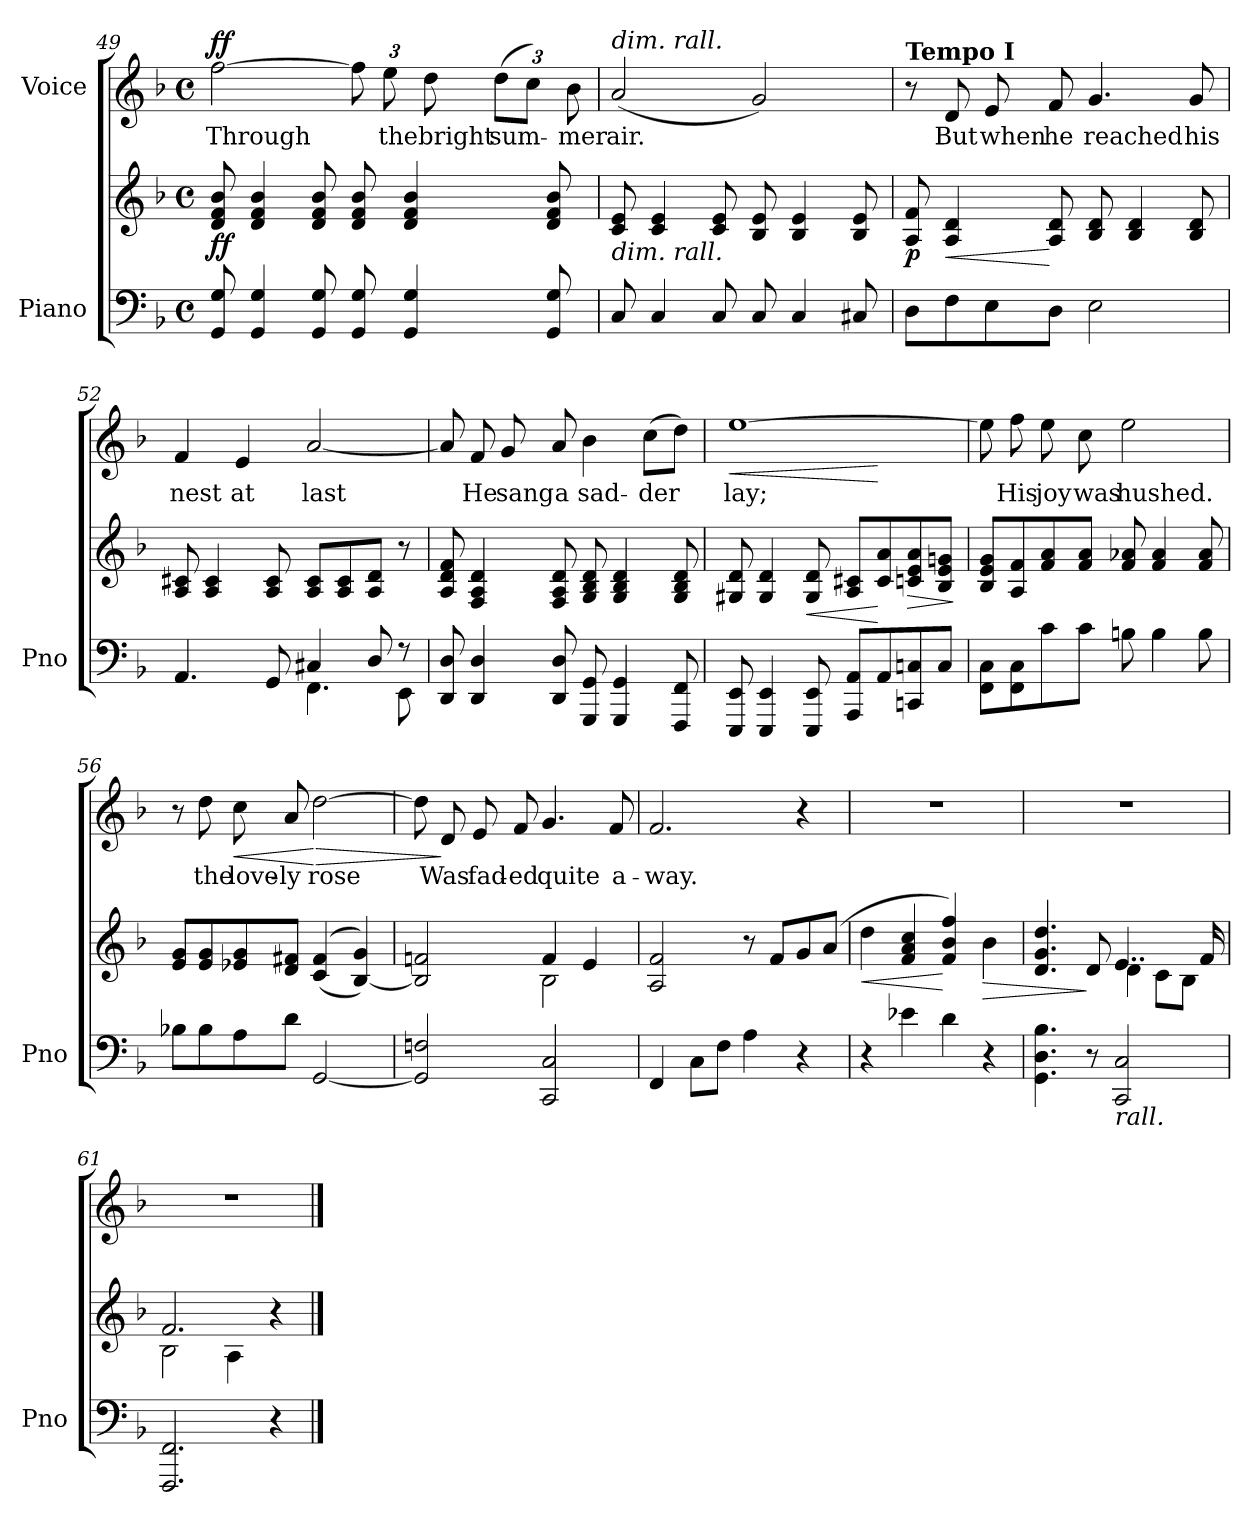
**kern	**kern	**dynam	**kern	**text	**dynam
*part2	*part2	*part2	*part1	*part1	*part1
*staff3	*staff2	*staff2/3	*staff1	*staff1	*staff1
*I"Piano	*	*	*I"Voice	*	*
*I'Pno	*	*	*	*	*
!!LO:PB:g=z
*clefF4	*clefG2	*	*clefG2	*	*
*k[b-]	*k[b-]	*	*k[b-]	*	*
*M4/4	*M4/4	*	*M4/4	*	*
*met(c)	*met(c)	*	*met(c)	*	*
=49	=49	=49	=49	=49	=49
!	!	!LO:DY:b	!	!LO:LY:b	!LO:DY:a
8GG/ 8G/	8d/ 8f/ 8b-/	ff	[2ff\	Through	ff
4GG/ 4G/	4d/ 4f/ 4b-/	.	.	.	.
8GG/ 8G/	8d/ 8f/ 8b-/	.	.	.	.
*	*	*	*Xbrackettup	*	*
8GG/ 8G/	8d/ 8f/ 8b-/	.	12ff\]	.	.
!	!	!	!	!LO:LY:b	!
.	.	.	12ee\	the	.
4GG/ 4G/	4d/ 4f/ 4b-/	.	.	.	.
!	!	!	!	!LO:LY:b	!
.	.	.	12dd\	bright	.
!	!	!	!	!LO:LY:b	!
.	.	.	(12dd\L	sum-	.
.	.	.	12cc\J)	.	.
8GG/ 8G/	8d/ 8f/ 8b-/	.	.	.	.
!	!	!	!	!LO:LY:b	!
.	.	.	12b-\	-mer	.
=50	=50	=50	=50	=50	=50
!	!	!	!LO:TX:a:i:t=dim.                    rall.	!	!
!	!LO:TX:b:i:t=dim.                     rall.	!	!	!	!
!	!	!	!	!LO:LY:b	!
8C/	8c/ 8e/	.	(2a/	air.	.
4C/	4c/ 4e/	.	.	.	.
8C/	8c/ 8e/	.	.	.	.
8C/	8B-/ 8e/	.	2g/)	.	.
4C/	4B-/ 4e/	.	.	.	.
8C#X/	8B-/ 8e/	.	.	.	.
=51	=51	=51	=51	=51	=51
!	!	!	!LO:TX:a:B:t=Tempo I	!	!
!	!	!LO:DY:b	!	!	!
8D\L	8A/ 8f/	p	8r	.	.
!	!	!LO:HP:b	!	!LO:LY:b	!
8F\	4A/ 4d/	<	8d/	But	.
!	!	!	!	!LO:LY:b	!
8E\	.	.	8e/	when	.
!	!	!	!	!LO:LY:b	!
8D\J	8A/ 8d/	[	8f/	he	.
!	!	!	!	!LO:LY:b	!
2E\	8B-/ 8d/	.	4.g/	reached	.
.	4B-/ 4d/	.	.	.	.
!	!	!	!	!LO:LY:b	!
.	8B-/ 8d/	.	8g/	his	.
!!LO:LB:g=z
=52	=52	=52	=52	=52	=52
*^	*	*	*	*	*
!	!	!	!	!	!LO:LY:b	!
4.AA/	2ryy	8A/ 8c#X/	.	4f/	nest	.
.	.	4A/ 4c#/	.	.	.	.
!	!	!	!	!	!LO:LY:b	!
.	.	.	.	4e/	at	.
8GG/	.	8A/ 8c#/	.	.	.	.
!	!	!	!	!	!LO:LY:b	!
4C#X/	4.FF\	8A/ 8c#/L	.	[2a/	last	.
.	.	8A/ 8c#/	.	.	.	.
8D/	.	8A/ 8d/J	.	.	.	.
8r	8EE\	8r	.	.	.	.
*v	*v	*	*	*	*	*
=53	=53	=53	=53	=53	=53
8DD/ 8D/	8A/ 8d/ 8f/	.	8a/]	.	.
!	!	!	!	!LO:LY:b	!
4DD/ 4D/	4F/ 4A/ 4d/	.	8f/	He	.
!	!	!	!	!LO:LY:b	!
.	.	.	8g/	sang	.
!	!	!	!	!LO:LY:b	!
8DD/ 8D/	8F/ 8A/ 8d/	.	8a/	a	.
!	!	!	!	!LO:LY:b	!
8GGG/ 8GG/	8G/ 8B-/ 8d/	.	4b-\	sad-	.
4GGG/ 4GG/	4G/ 4B-/ 4d/	.	.	.	.
!	!	!	!	!LO:LY:b	!
.	.	.	(8cc\L	-der	.
8FFF/ 8FF/	8G/ 8B-/ 8d/	.	8dd\J)	.	.
=54	=54	=54	=54	=54	=54
!	!	!	!	!LO:LY:b	!LO:HP:b
*	*	*	*^	*	*
8EEE/ 8EE/	8G#X/ 8d/	.	[>1ee	2ryy	lay;	<
4EEE/ 4EE/	4G#/ 4d/	.	.	.	.	.
!	!	!LO:HP:b	!	!	!	!
8EEE/ 8EE/	8G#/ 8d/	<	.	.	.	.
8AAA/ 8AA/L	8A/ 8c#X/L	.	.	8ryy	.	.
8AA/	8c#/ 8a/	[	.	8ryy	.	[
!	!	!LO:HP:b	!	!	!	!
8CCn/ 8Cn/	8cn/ 8e/ 8a/	>	.	4ryy	.	.
8C/J	8B-/ 8e/ 8gn/J	.	.	.	.	.
*	*	*	*v	*v	*	*
.	.	]	.	.	.
!!LO:LB:g=z
=55	=55	=55	=55	=55	=55
8FF\ 8C\L	8B-/ 8e/ 8g/L	.	8ee\]	.	.
!	!	!LO:DY:b	!	!LO:LY:b	!
!	!	!LO:DY:n=1:b	!	!	!LO:DY:a
!	!	!	!	!	!LO:DY:n=1:a
8FF\ 8C\	8A/ 8f/	p other-dynamics	8ff\	His	p other-dynamics
!	!	!	!	!LO:LY:b	!
8c\	8f/ 8a/	.	8ee\	joy	.
!	!	!	!	!LO:LY:b	!
8c\J	8f/ 8a/J	.	8cc\	was	.
!	!	!	!	!LO:LY:b	!
8Bn\	8f/ 8a-X/	.	2ee\	hushed.	.
4B\	4f/ 4a-/	.	.	.	.
8B\	8f/ 8a-/	.	.	.	.
=56	=56	=56	=56	=56	=56
8B-X\L	8e/ 8g/L	.	8r	.	.
!	!	!LO:DY:b	!	!LO:LY:b	!
!	!	!LO:DY:n=1:b	!	!	!LO:DY:a
!	!	!	!	!	!LO:DY:n=1:a
8B-\	8e/ 8g/	pp other-dynamics	8dd\	the	pp other-dynamics
!	!	!	!	!LO:LY:b	!LO:HP:b
8A\	8e-X/ 8g/	.	8cc\	love-	<
!	!	!	!	!LO:LY:b	!
8d\J	8d/ 8f#X/J	.	8a/	-ly	.
!	!	!	!	!LO:LY:b	!LO:HP:n=1:b
[2GG/	((>4c/ 4f#/	.	[2dd\	rose	[ >
.	[4B-/ 4g/))	.	.	.	.
=57	=57	=57	=57	=57	=57
*	*^	*	*	*	*
2GG/] 2Fn/	2B-/] 2fn/	2ryy	.	8dd\]	.	.
!	!	!	!	!	!LO:LY:b	!
.	.	.	.	8d/	Was	]
!	!	!	!	!	!LO:LY:b	!
.	.	.	.	8e/	fad-	.
!	!	!	!	!	!LO:LY:b	!
.	.	.	.	8f/	-ed	.
!	!	!	!LO:DY:b	!	!LO:LY:b	!
!	!	!	!LO:DY:n=1:b	!	!	!LO:DY:a
!	!	!	!	!	!	!LO:DY:n=1:a
2CC/ 2C/	4f/	2B-\	other-dynamics pp	4.g/	quite	other-dynamics pp
.	4e/	.	.	.	.	.
!	!	!	!	!	!LO:LY:b	!
.	.	.	.	8f/	a-	.
*	*v	*v	*	*	*	*
!!LO:LB:g=z
=58	=58	=58	=58	=58	=58
!	!	!	!	!LO:LY:b	!
(>4FF/	2A/ 2f/	.	2.f/	-way.	.
8C\L	.	.	.	.	.
8F\J	.	.	.	.	.
4A\	8r	.	.	.	.
.	8f/L	.	.	.	.
4r	8g/	.	4r	.	.
.	(8a/J	.	.	.	.
=59	=59	=59	=59	=59	=59
!	!	!LO:HP:b	!	!	!
4r	4dd\	<	1r	.	.
4e-X\	4f/ 4a/ 4cc/	.	.	.	.
4d\	4f/ 4b-/ 4ff/)	[	.	.	.
!	!	!LO:HP:b	!	!	!
4r	4b-\	>	.	.	.
=60	=60	=60	=60	=60	=60
*	*^	*	*	*	*
4.GG\ 4.D\ 4.B-\	4.d/ 4.g/ 4.dd/	2ryy	.	1r	.	.
8r	8d/	.	]	.	.	.
!LO:TX:b:i:t=rall.	!	!	!	!	!	!
2CC/ 2C/	4..e/	4d\	.	.	.	.
.	.	8c\L	.	.	.	.
.	.	8B-\J	.	.	.	.
.	16f/	.	.	.	.	.
=61	=61	=61	=61	=61	=61	=61
2.FFF/ 2.FF/	2.f/	2B-\	.	1r	.	.
.	.	4A\	.	.	.	.
4r	4r	4ryy	.	.	.	.
*	*v	*v	*	*	*	*
==	==	==	==	==	==
*-	*-	*-	*-	*-	*-
